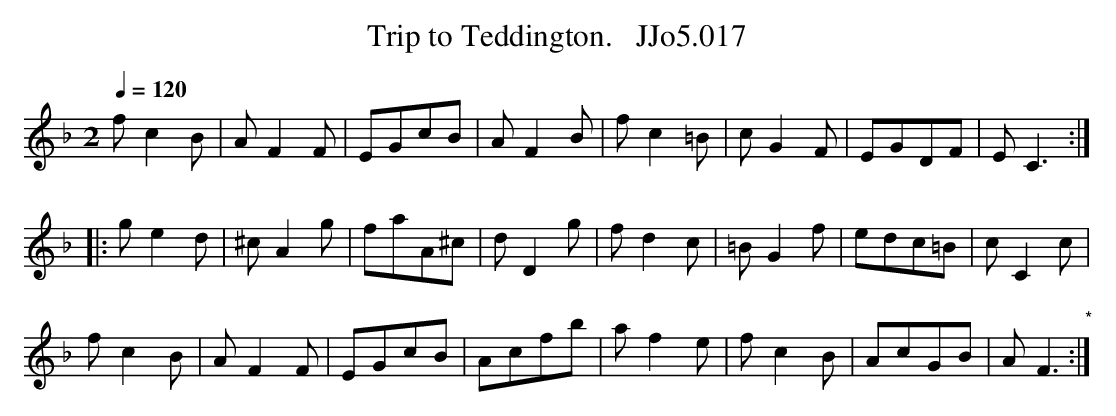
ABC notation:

X:1
T:Trip to Teddington.   JJo5.017
M:2
L:1/8
Q:1/4=120
K:F
f c2B|AF2F|EGcB|AF2B|fc2=B|cG2F|EGDF|E C3 :|
|:ge2d|^cA2g|faA^c|dD2g|fd2c|=BG2f|edc=B|cC2c|
fc2B|AF2F|EGcB|Acfb|af2e|fc2B|AcGB|A F3 "*" :|
